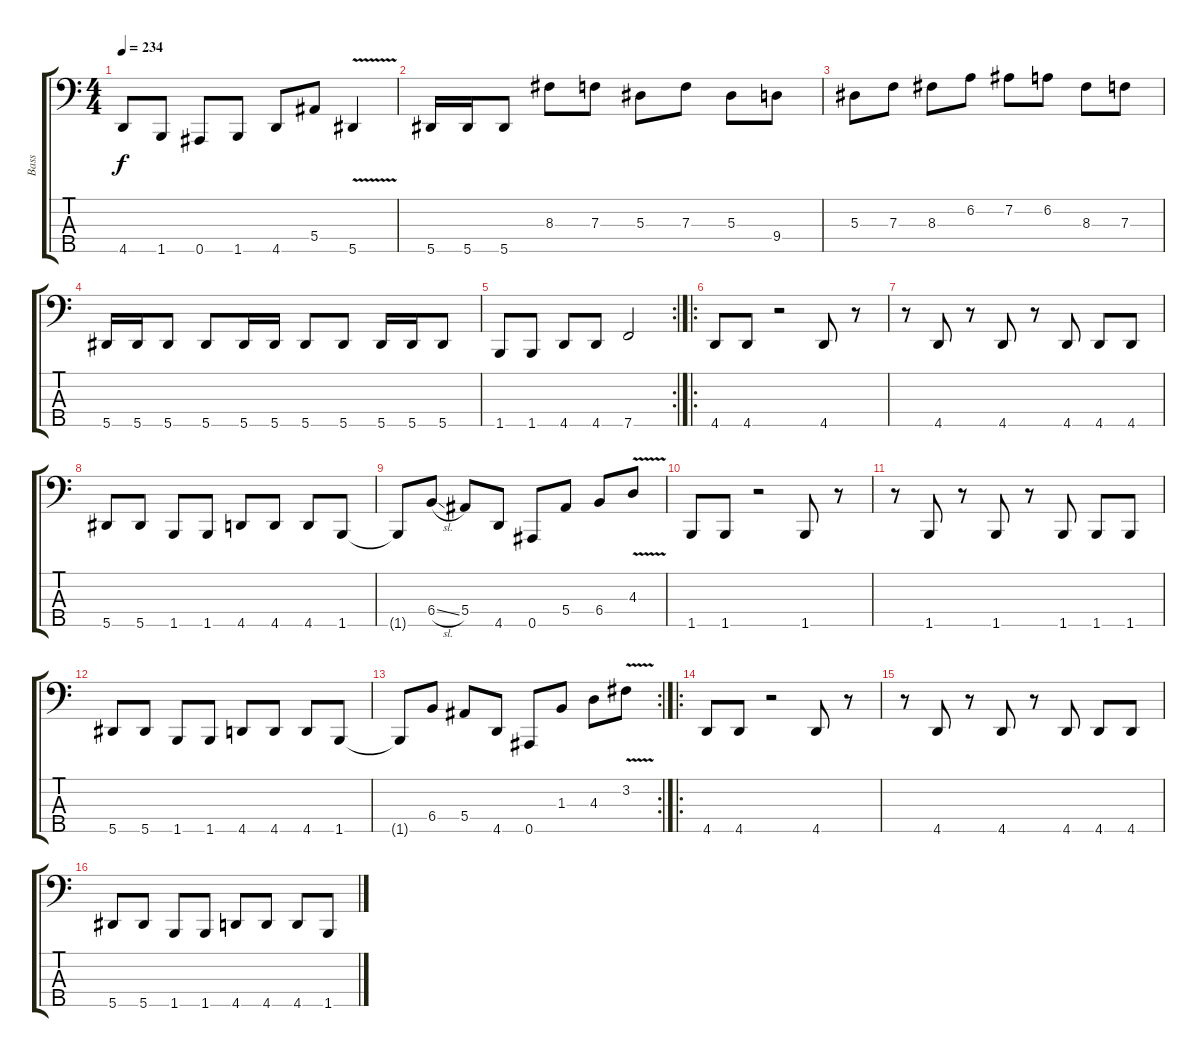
\track ("Bass" "Bass") {instrument electricbassfinger}
\staff {score tabs}
\tuning (Ab2 Eb2 Bb1 F1 Bb0) {hide}
\ts (4 4)
\tempo 234
\clef f4
\ks c
4.5.8{dy f} 1.5.8 0.5.8 1.5.8 4.5.8 5.4.8 5.5{v}.4 |
5.5.16 5.5.16 5.5.8 8.3.8 7.3.8 5.3.8 7.3.8 5.3.8 9.4.8 |
5.3.8 7.3.8 8.3.8 6.2.8 7.2.8 6.2.8 8.3.8 7.3.8 |
5.5.16 5.5.16 5.5.8 5.5.8 5.5.16 5.5.16 5.5.8 5.5.8 5.5.16 5.5.16 5.5.8 |
\rc 2
1.5.8 1.5.8 4.5.8 4.5.8 7.5.2 |
\ro
4.5.8 4.5.8 r.2 4.5.8 r.8 |
r.8 4.5.8 r.8 4.5.8 r.8 4.5.8 4.5.8 4.5.8 |
5.5.8 5.5.8 1.5.8 1.5.8 4.5.8 4.5.8 4.5.8 1.5.8 |
1.5{t}.8 6.4{sl}.8 5.4.8 4.5.8 0.5.8 5.4.8 6.4.8 4.3{v}.8 |
1.5.8 1.5.8 r.2 1.5.8 r.8 |
r.8 1.5.8 r.8 1.5.8 r.8 1.5.8 1.5.8 1.5.8 |
5.5.8 5.5.8 1.5.8 1.5.8 4.5.8 4.5.8 4.5.8 1.5.8 |
\rc 2
1.5{t}.8 6.4.8 5.4.8 4.5.8 0.5.8 1.3.8 4.3.8 3.2{v}.8 |
\ro
4.5.8 4.5.8 r.2 4.5.8 r.8 |
r.8 4.5.8 r.8 4.5.8 r.8 4.5.8 4.5.8 4.5.8 |
5.5.8 5.5.8 1.5.8 1.5.8 4.5.8 4.5.8 4.5.8 1.5.8
